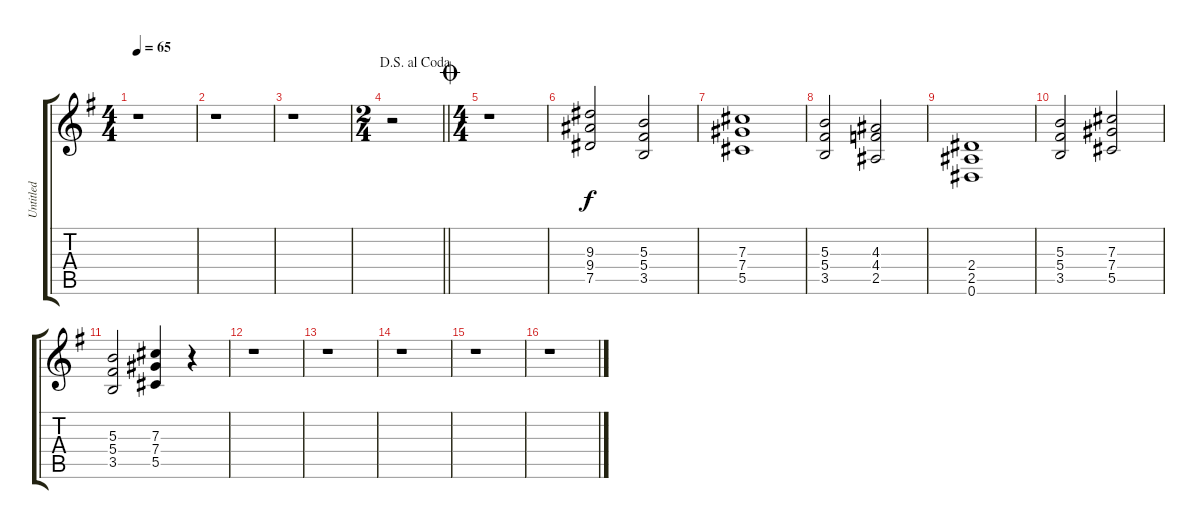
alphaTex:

\track ("Untitled" "Untitled") {instrument distortionguitar}
\staff {score tabs}
\tuning (Eb4 Bb3 Gb3 Db3 Ab2 Eb2) {hide}
\ts (4 4)
\tempo 65
\clef g2
\ks g
r.1{dy f} |
r.1 |
r.1 |
\ts (2 4)
\jump dalsegnoalcoda
\barLineRight lightlight
r.2 |
\ts (4 4)
\jump coda
r.1 |
(9.3 9.4 7.5).2 (5.3 5.4 3.5).2 |
(7.3 7.4 5.5).1 |
(5.3 5.4 3.5).2 (4.3 4.4 2.5).2 |
(2.4 2.5 0.6).1 |
(5.3 5.4 3.5).2 (7.3 7.4 5.5).2 |
(5.3 5.4 3.5).2 (7.3 7.4 5.5).4 r.4 |
r.1 |
r.1 |
r.1 |
r.1 |
r.1
